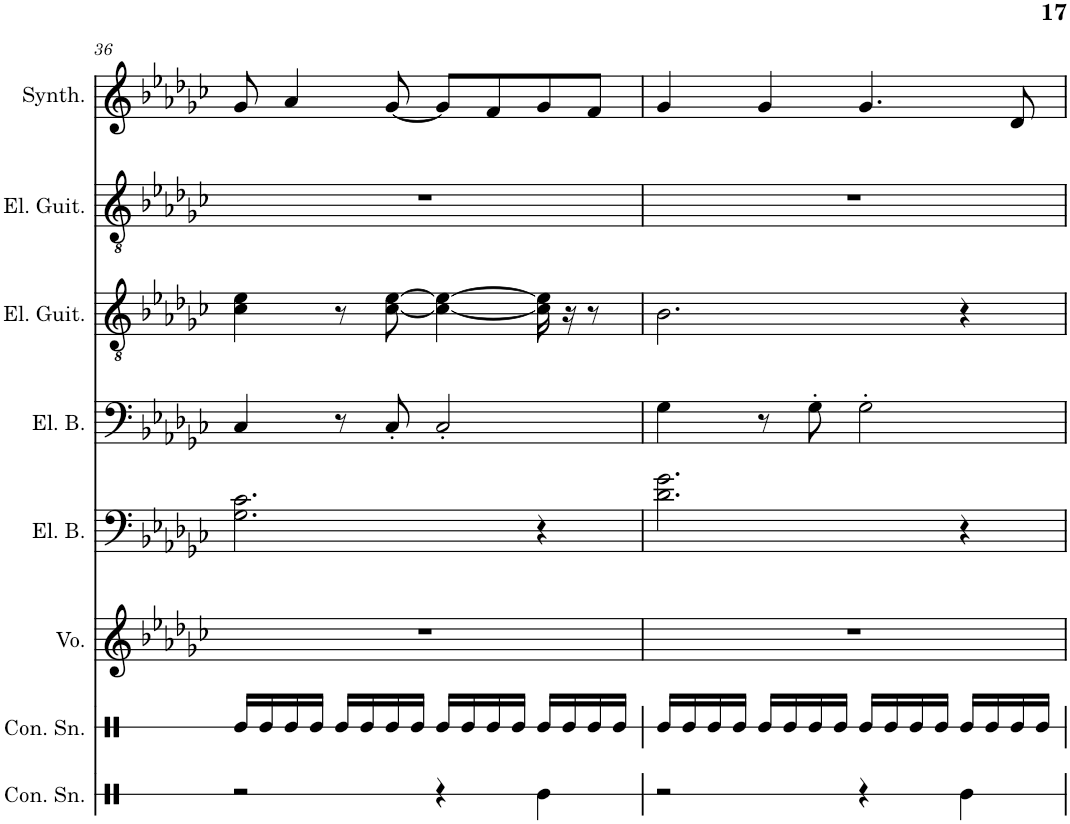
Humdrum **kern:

**kern	**kern	**kern	**kern	**kern	**kern	**kern	**kern
*part8	*part7	*part6	*part5	*part4	*part3	*part2	*part1
*staff8	*staff7	*staff6	*staff5	*staff4	*staff3	*staff2	*staff1
*I"Concert Snare Drum	*I"Concert Snare Drum	*I"Voice	*I"Electric Bass	*I"Electric Bass	*I"Electric Guitar	*I"Electric Guitar	*I"Saw Synthesizer
*I'Con. Sn.	*I'Con. Sn.	*I'Vo.	*I'El. B.	*I'El. B.	*I'El. Guit.	*I'El. Guit.	*I'Synth.
!!LO:PB:g=z
*clefX	*clefX	*clefG2	*clefF4	*clefF4	*clefGv2	*clefGv2	*clefG2
*	*	*	*Trd7c12	*Trd7c12	*	*	*
*k[]	*k[]	*k[b-e-a-d-g-c-]	*k[b-e-a-d-g-c-]	*k[b-e-a-d-g-c-]	*k[b-e-a-d-g-c-]	*k[b-e-a-d-g-c-]	*k[b-e-a-d-g-c-]
*M4/4	*M4/4	*M4/4	*M4/4	*M4/4	*M4/4	*M4/4	*M4/4
=36	=36	=36	=36	=36	=36	=36	=36
2r	16Re/LL	1r	2.G-\ 2.c-\	4C-/	4c-\ 4e-\	1r	8g-/
.	16Re/	.	.	.	.	.	.
.	16Re/	.	.	.	.	.	4a-/
.	16Re/JJ	.	.	.	.	.	.
.	16Re/LL	.	.	8r	8r	.	.
.	16Re/	.	.	.	.	.	.
.	16Re/	.	.	8C-'/	[8c-\ [8e-\	.	[8g-/
.	16Re/JJ	.	.	.	.	.	.
4r	16Re/LL	.	.	2C-'/	4c-\_ 4e-\_	.	8g-/L]
.	16Re/	.	.	.	.	.	.
.	16Re/	.	.	.	.	.	8f/
.	16Re/JJ	.	.	.	.	.	.
4Re\	16Re/LL	.	4r	.	16c-\] 16e-\]	.	8g-/
.	16Re/	.	.	.	16r	.	.
.	16Re/	.	.	.	8r	.	8f/J
.	16Re/JJ	.	.	.	.	.	.
=37	=37	=37	=37	=37	=37	=37	=37
2r	16Re/LL	1r	2.d-\ 2.g-\	4G-\	2.B-\	1r	4g-/
.	16Re/	.	.	.	.	.	.
.	16Re/	.	.	.	.	.	.
.	16Re/JJ	.	.	.	.	.	.
.	16Re/LL	.	.	8r	.	.	4g-/
.	16Re/	.	.	.	.	.	.
.	16Re/	.	.	8G-'\	.	.	.
.	16Re/JJ	.	.	.	.	.	.
4r	16Re/LL	.	.	2G-'\	.	.	4.g-/
.	16Re/	.	.	.	.	.	.
.	16Re/	.	.	.	.	.	.
.	16Re/JJ	.	.	.	.	.	.
4Re\	16Re/LL	.	4r	.	4r	.	.
.	16Re/	.	.	.	.	.	.
.	16Re/	.	.	.	.	.	8d-/
.	16Re/JJ	.	.	.	.	.	.
=	=	=	=	=	=	=	=
*-	*-	*-	*-	*-	*-	*-	*-
